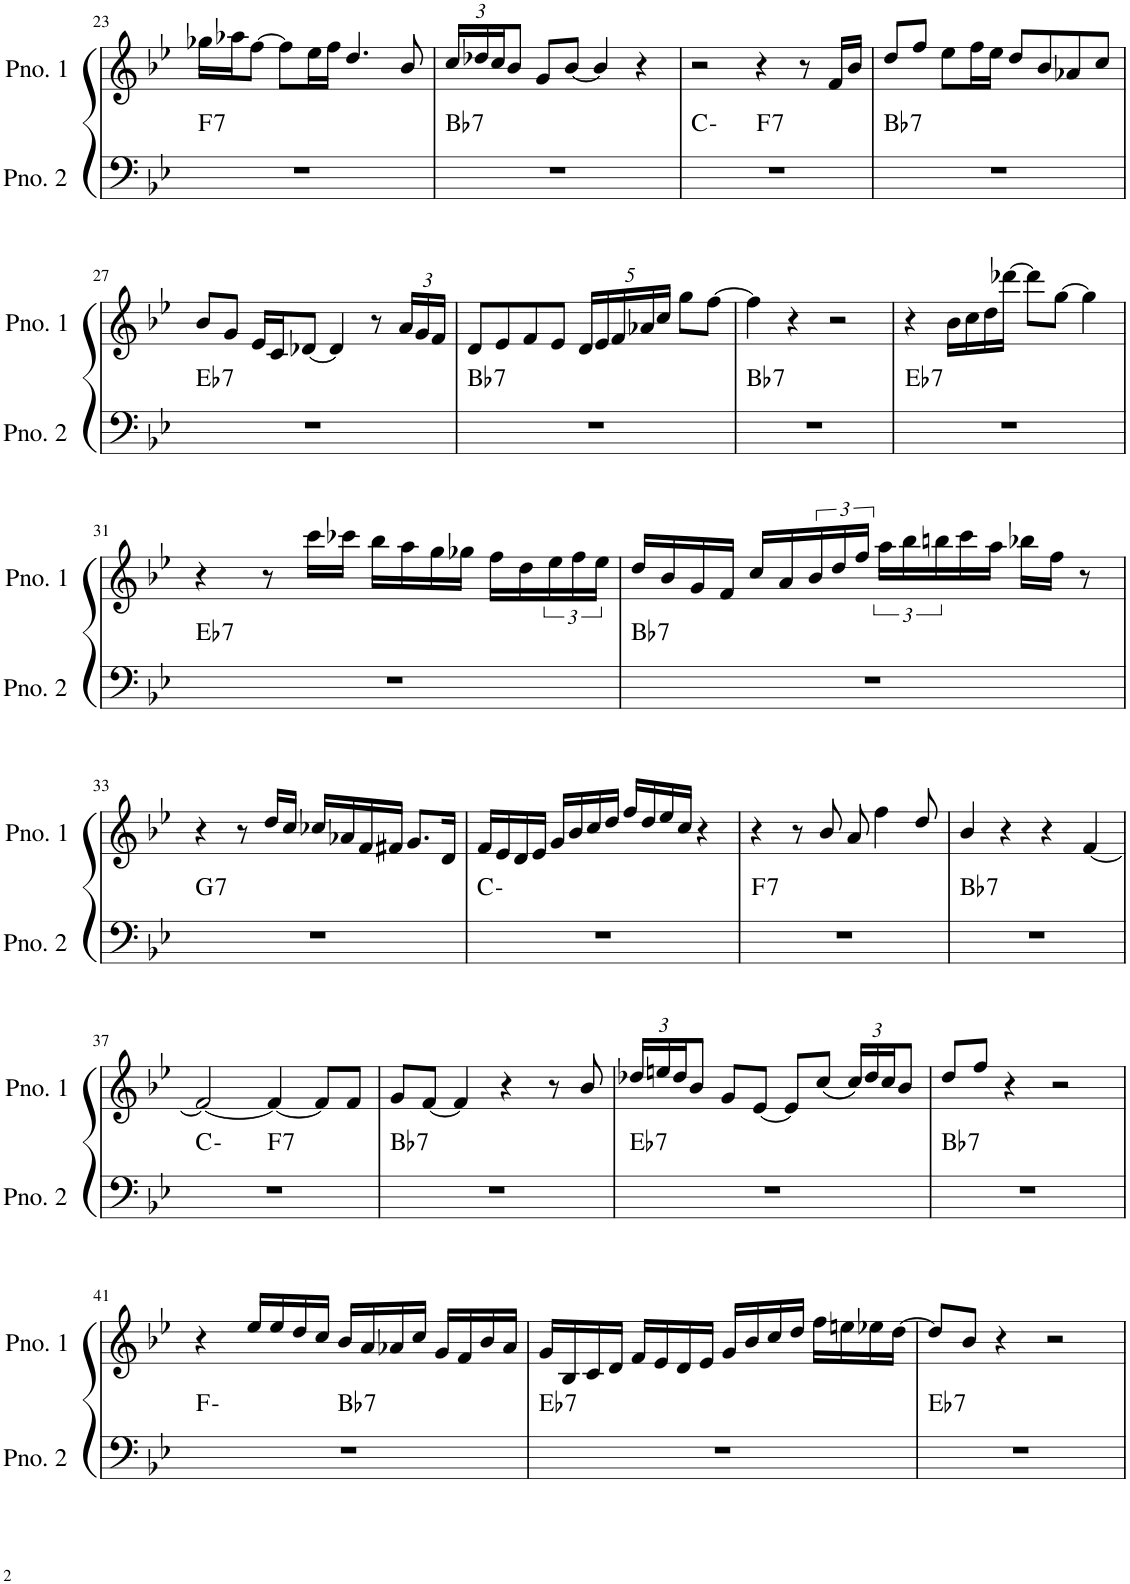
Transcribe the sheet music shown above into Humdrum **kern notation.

**kern	**harte	**kern
*part2	*part2	*part1
*staff2	*	*staff1
*I"ピアノ 2	*	*I"ピアノ 1
!!LO:PB:g=z
*clefF4	*	*clefG2
*k[b-e-]	*	*k[b-e-]
*M4/4	*	*M4/4
=23	=23	=23
!	!LO:H:kt=7	!
1r	F:7	16gg-X\LL
.	.	16aa-X\J
.	.	[8ff\J
.	.	8ff\L]
.	.	16ee-\L
.	.	16ff\JJ
.	.	4.dd/
.	.	8b-/
=24	=24	=24
*	*	*Xbrackettup
!	!LO:H:kt=7	!
1r	Bb:7	24cc/LL
.	.	24dd-X/
.	.	24cc/J
.	.	8b-/J
.	.	8g/L
.	.	[8b-/J
.	.	4b-/]
.	.	4r
=25	=25	=25
*^	*	*
1r	2ryy	C:min	2r
!	!	!LO:H:kt=7	!
.	2ryy	F:7	4r
.	.	.	8r
.	.	.	16f/LL
.	.	.	16b-/JJ
=26	=26	=26	=26
!	!	!LO:H:kt=7	!
*v	*v	*	*
1r	Bb:7	8dd/L
.	.	8ff/J
.	.	8ee-\L
.	.	16ff\L
.	.	16ee-\JJ
.	.	8dd/L
.	.	8b-/
.	.	8a-X/
.	.	8cc/J
!!LO:LB:g=z
=27	=27	=27
!	!LO:H:kt=7	!
1r	Eb:7	8b-/L
.	.	8g/J
.	.	16e-/LL
.	.	16c/J
.	.	[8d-X/J
.	.	4d-/]
.	.	8r
.	.	24a/LL
.	.	24g/
.	.	24f/JJ
=28	=28	=28
!	!LO:H:kt=7	!
1r	Bb:7	8d/L
.	.	8e-/
.	.	8f/
.	.	8e-/J
.	.	20d/LL
.	.	20e-/
.	.	20f/
.	.	20a-X/
.	.	20cc/JJ
.	.	8gg\L
.	.	[8ff\J
=29	=29	=29
!	!LO:H:kt=7	!
1r	Bb:7	4ff\]
.	.	4r
.	.	2r
=30	=30	=30
!	!LO:H:kt=7	!
1r	Eb:7	4r
.	.	16b-\LL
.	.	16cc\
.	.	16dd\
.	.	[16ddd-X\JJ
.	.	8ddd-\L]
.	.	[8gg\J
.	.	4gg\]
!!LO:LB:g=z
=31	=31	=31
!	!LO:H:kt=7	!
1r	Eb:7	4r
.	.	8r
.	.	16ccc\LL
.	.	16ccc-X\JJ
.	.	16bb-\LL
.	.	16aa\
.	.	16gg\
.	.	16gg-X\JJ
.	.	16ff\LL
.	.	16dd\
*	*	*brackettup
.	.	24ee-\
.	.	24ff\
.	.	24ee-\JJ
=32	=32	=32
!	!LO:H:kt=7	!
1r	Bb:7	16dd/LL
.	.	16b-/
.	.	16g/
.	.	16f/JJ
.	.	16cc/LL
.	.	16a/
.	.	24b-/
.	.	24dd/
.	.	24ff/JJ
.	.	24aa\LL
.	.	24bb-\
.	.	24bbn\
.	.	16ccc\
.	.	16aa\JJ
.	.	16bb-X\LL
.	.	16ff\JJ
.	.	8r
!!LO:LB:g=z
=33	=33	=33
!	!LO:H:kt=7	!
1r	G:7	4r
.	.	8r
.	.	16dd/LL
.	.	16cc/JJ
.	.	16cc-X/LL
.	.	16a-X/
.	.	16f/
.	.	16f#X/JJ
.	.	8.g/L
.	.	16d/Jk
=34	=34	=34
1r	C:min	16f/LL
.	.	16e-/
.	.	16d/
.	.	16e-/JJ
.	.	16g/LL
.	.	16b-/
.	.	16cc/
.	.	16dd/JJ
.	.	16ff/LL
.	.	16dd/
.	.	16ee-/
.	.	16cc/JJ
.	.	4r
=35	=35	=35
!	!LO:H:kt=7	!
1r	F:7	4r
.	.	8r
.	.	8b-/
.	.	8a/
.	.	4ff\
.	.	8dd/
=36	=36	=36
!	!LO:H:kt=7	!
1r	Bb:7	4b-/
.	.	4r
.	.	4r
.	.	[4f/
!!LO:LB:g=z
=37	=37	=37
*^	*	*
1r	2ryy	C:min	2f/_
!	!	!LO:H:kt=7	!
.	2ryy	F:7	4f/_
.	.	.	8f/L]
.	.	.	8f/J
=38	=38	=38	=38
!	!	!LO:H:kt=7	!
*v	*v	*	*
1r	Bb:7	8g/L
.	.	[8f/J
.	.	4f/]
.	.	4r
.	.	8r
.	.	8b-/
=39	=39	=39
*	*	*Xbrackettup
!	!LO:H:kt=7	!
1r	Eb:7	24dd-X/LL
.	.	24een/
.	.	24dd-/J
.	.	8b-/J
.	.	8g/L
.	.	[8e-/J
.	.	8e-/L]
.	.	(8cc/J
.	.	24cc/LL)
.	.	24dd-/
.	.	24cc/J
.	.	8b-/J
=40	=40	=40
!	!LO:H:kt=7	!
1r	Bb:7	8dd/L
.	.	8ff/J
.	.	4r
.	.	2r
!!LO:LB:g=z
=41	=41	=41
*^	*	*
1r	2ryy	F:min	4r
.	.	.	16ee-/LL
.	.	.	16ee-/
.	.	.	16dd/
.	.	.	16cc/JJ
!	!	!LO:H:kt=7	!
.	2ryy	Bb:7	16b-/LL
.	.	.	16a/
.	.	.	16a-X/
.	.	.	16cc/JJ
.	.	.	16g/LL
.	.	.	16f/
.	.	.	16b-/
.	.	.	16a-/JJ
=42	=42	=42	=42
!	!	!LO:H:kt=7	!
*v	*v	*	*
1r	Eb:7	16g/LL
.	.	16B-/
.	.	16c/
.	.	16d/JJ
.	.	16f/LL
.	.	16e-/
.	.	16d/
.	.	16e-/JJ
.	.	16g/LL
.	.	16b-/
.	.	16cc/
.	.	16dd/JJ
.	.	16ff\LL
.	.	16een\
.	.	16ee-X\
.	.	[16dd\JJ
=43	=43	=43
!	!LO:H:kt=7	!
1r	Eb:7	8dd/L]
.	.	8b-/J
.	.	4r
.	.	2r
=	=	=
*-	*-	*-
